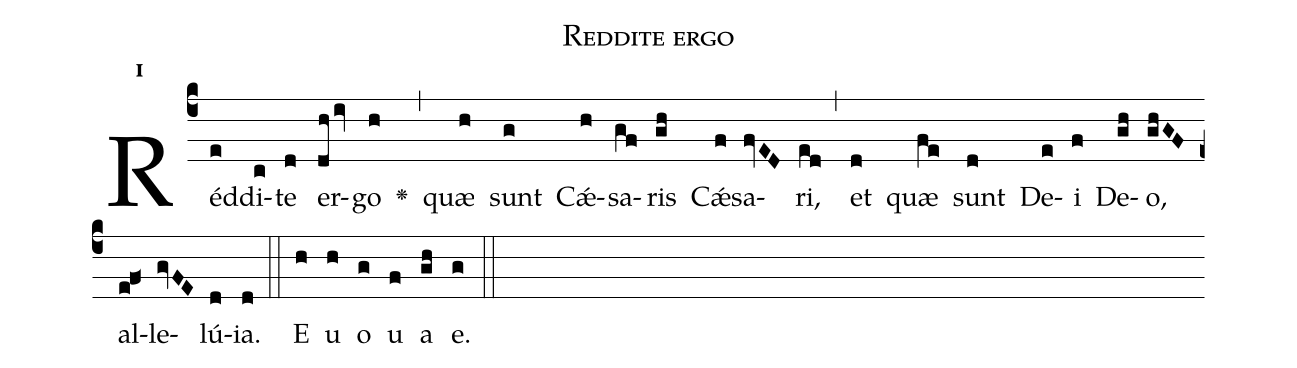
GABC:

name:Reddite ergo;
office-part:Antiphona;
mode:1;
%%
initial-style: 1;
name: Reddite ergo;
book: Antiphonae & Responsoria/Tomus IV, p. 85;
occasion: Dominica XXIX per Annum;
office-part: Vesperae Ant Ma;
annotation: 1g;
centering-scheme: english;
font: OFLSortsMillGoudy;
height: 11;
width: 4.5;
%%
(c4)Réd(e)di(c)te(d) er(dhiv)go(h) <v>\greheightstar</v>(,) quæ(h) sunt(g) Cǽ(h)sa(gf)ris(gh) Cǽ(f)sa(fvED)ri,(ed) (,) et(d) quæ(fe) sunt(d) De(e)i(f) De(gh)o,(ghGF) al(ef<)le(gvFE)lú(d)ia.(d) (::) E(h) u(h) o(g) u(f) a(gh) e.(g) (::)
